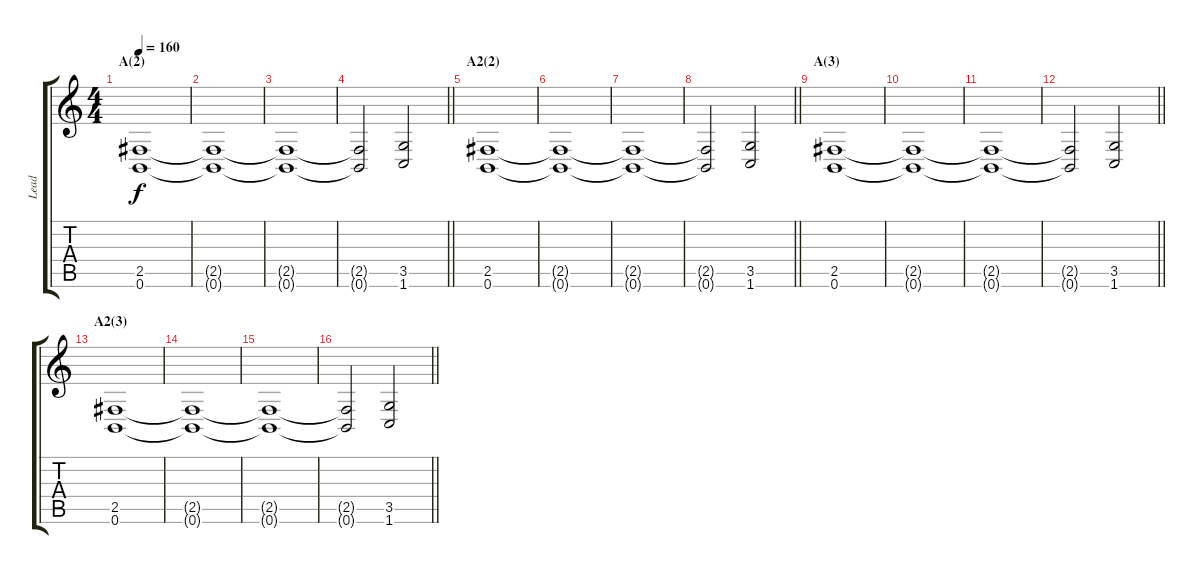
\track ("Lead" "Lead") {instrument distortionguitar}
\staff {score tabs}
\tuning (B3 Gb3 D3 A2 E2 B1) {hide}
\ts (4 4)
\section ("" "A(2)")
\tempo 160
\clef g2
\ks c
(2.5 0.6).1{dy f} |
(2.5{t} 0.6{t}).1 |
(2.5{t} 0.6{t}).1 |
\barLineRight lightlight
(2.5{t} 0.6{t}).2 (3.5 1.6).2 |
\section ("" "A2(2)")
(2.5 0.6).1 |
(2.5{t} 0.6{t}).1 |
(2.5{t} 0.6{t}).1 |
\barLineRight lightlight
(2.5{t} 0.6{t}).2 (3.5 1.6).2 |
\section ("" "A(3)")
(2.5 0.6).1 |
(2.5{t} 0.6{t}).1 |
(2.5{t} 0.6{t}).1 |
\barLineRight lightlight
(2.5{t} 0.6{t}).2 (3.5 1.6).2 |
\section ("" "A2(3)")
(2.5 0.6).1 |
(2.5{t} 0.6{t}).1 |
(2.5{t} 0.6{t}).1 |
\barLineRight lightlight
(2.5{t} 0.6{t}).2 (3.5 1.6).2
